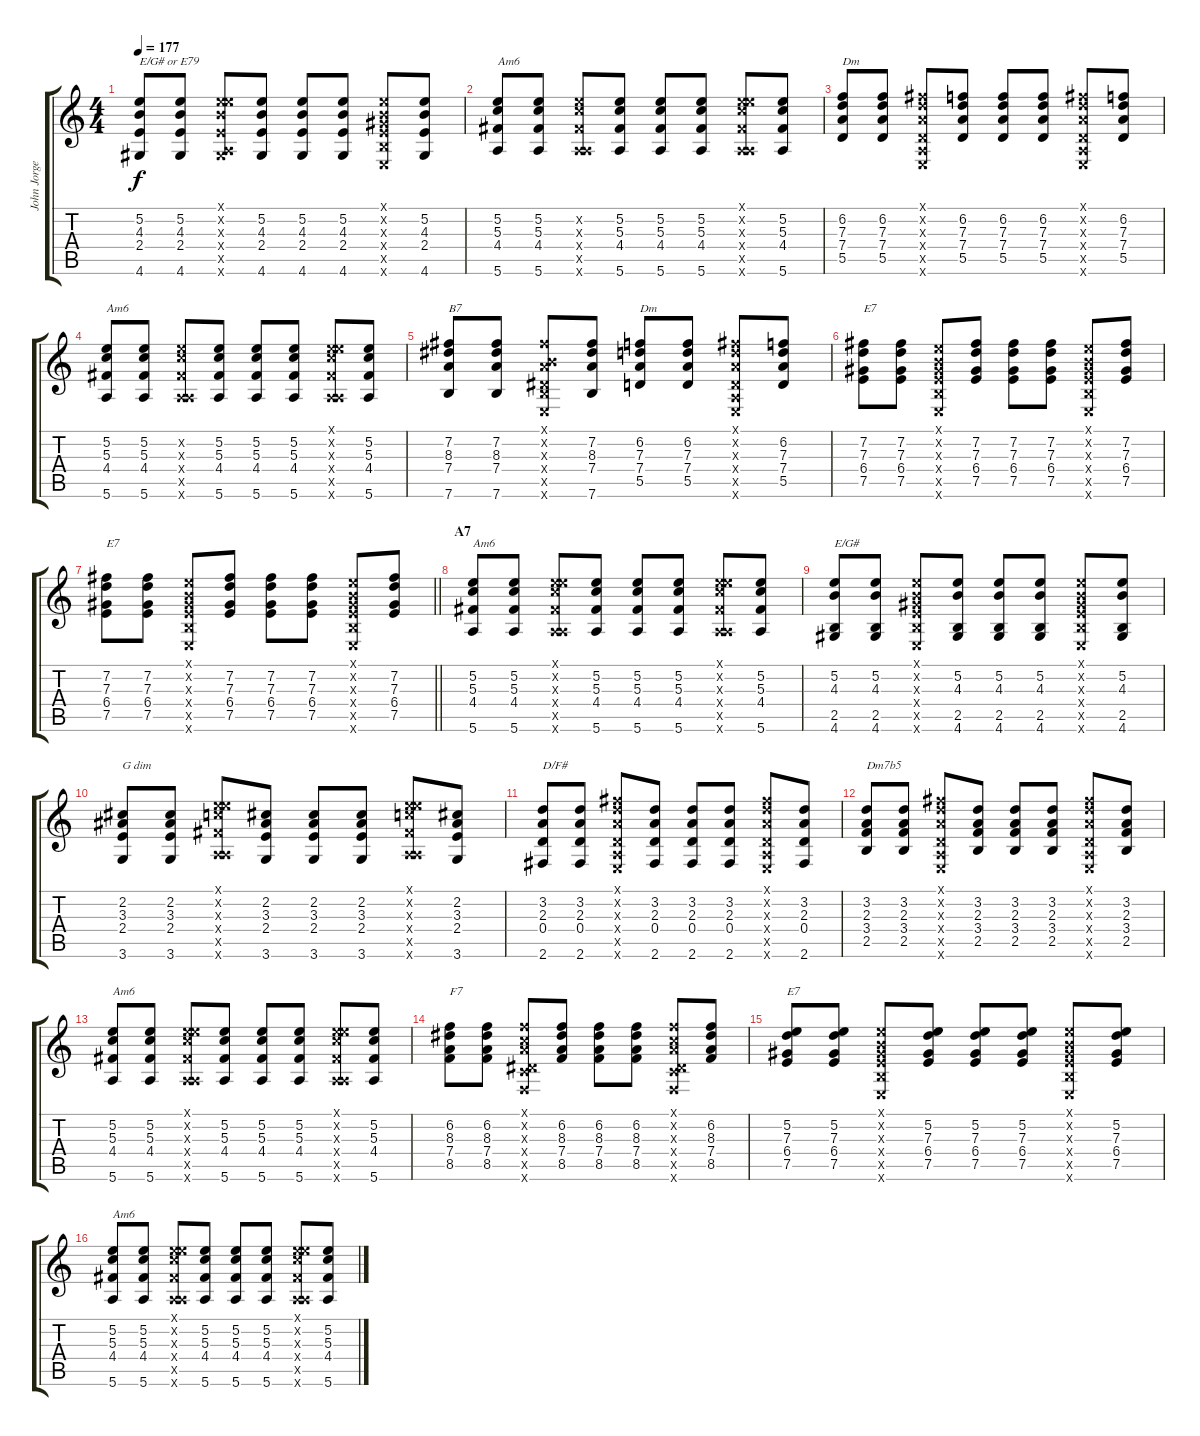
\track ("John Jorgenson - Rhythm Acoustic 1" "John Jorge") {instrument acousticguitarsteel}
\staff {score tabs}
\tuning (E4 B3 G3 D3 A2 E2) {hide}
\ts (4 4)
\tempo 177
\clef g2
\ks c
(5.2 4.3 2.4 4.6).8{txt "E/G# or E79" dy f} (5.2 4.3 2.4 4.6).8 (0.1{x} 5.2{x} 4.3{x} 2.4{x} 0.5{x} 4.6{x}).8 (5.2 4.3 2.4 4.6).8 (5.2 4.3 2.4 4.6).8 (5.2 4.3 2.4 4.6).8 (0.1{x} 0.2{x} 1.3{x} 2.4{x} 2.5{x} 0.6{x}).8 (5.2 4.3 2.4 4.6).8 |
(5.2 5.3 4.4 5.6).8{txt "Am6"} (5.2 5.3 4.4 5.6).8 (5.2{x} 5.3{x} 4.4{x} 0.5{x} 5.6{x}).8 (5.2 5.3 4.4 5.6).8 (5.2 5.3 4.4 5.6).8 (5.2 5.3 4.4 5.6).8 (0.1{x} 5.2{x} 5.3{x} 4.4{x} 0.5{x} 5.6{x}).8 (5.2 5.3 4.4 5.6).8 |
(6.2 7.3 7.4 5.5).8{txt "Dm"} (6.2 7.3 7.4 5.5).8 (2.1{x} 3.2{x} 2.3{x} 0.4{x} 0.5{x} 0.6{x}).8 (6.2 7.3 7.4 5.5).8 (6.2 7.3 7.4 5.5).8 (6.2 7.3 7.4 5.5).8 (2.1{x} 3.2{x} 2.3{x} 0.4{x} 0.5{x} 0.6{x}).8 (6.2 7.3 7.4 5.5).8 |
(5.2 5.3 4.4 5.6).8{txt "Am6"} (5.2 5.3 4.4 5.6).8 (5.2{x} 5.3{x} 4.4{x} 0.5{x} 5.6{x}).8 (5.2 5.3 4.4 5.6).8 (5.2 5.3 4.4 5.6).8 (5.2 5.3 4.4 5.6).8 (0.1{x} 5.2{x} 5.3{x} 4.4{x} 0.5{x} 5.6{x}).8 (5.2 5.3 4.4 5.6).8 |
(7.2 8.3 7.4 7.6).8{txt "B7"} (7.2 8.3 7.4 7.6).8 (2.1{x} 0.2{x} 2.3{x} 1.4{x} 2.5{x} 0.6{x}).8 (7.2 8.3 7.4 7.6).8 (6.2 7.3 7.4 5.5).8{txt "Dm"} (6.2 7.3 7.4 5.5).8 (2.1{x} 3.2{x} 2.3{x} 0.4{x} 0.5{x} 0.6{x}).8 (6.2 7.3 7.4 5.5).8 |
(7.2 7.3 6.4 7.5).8{txt "E7"} (7.2 7.3 6.4 7.5).8 (0.1{x} 0.2{x} 1.3{x} 2.4{x} 2.5{x} 0.6{x}).8 (7.2 7.3 6.4 7.5).8 (7.2 7.3 6.4 7.5).8 (7.2 7.3 6.4 7.5).8 (0.1{x} 0.2{x} 1.3{x} 2.4{x} 2.5{x} 0.6{x}).8 (7.2 7.3 6.4 7.5).8 |
\barLineRight lightlight
(7.2 7.3 6.4 7.5).8{txt "E7"} (7.2 7.3 6.4 7.5).8 (0.1{x} 0.2{x} 1.3{x} 2.4{x} 2.5{x} 0.6{x}).8 (7.2 7.3 6.4 7.5).8 (7.2 7.3 6.4 7.5).8 (7.2 7.3 6.4 7.5).8 (0.1{x} 0.2{x} 1.3{x} 2.4{x} 2.5{x} 0.6{x}).8 (7.2 7.3 6.4 7.5).8 |
\section ("" "A7")
(5.2 5.3 4.4 5.6).8{txt "Am6"} (5.2 5.3 4.4 5.6).8 (0.1{x} 5.2{x} 5.3{x} 4.4{x} 0.5{x} 5.6{x}).8 (5.2 5.3 4.4 5.6).8 (5.2 5.3 4.4 5.6).8 (5.2 5.3 4.4 5.6).8 (0.1{x} 5.2{x} 5.3{x} 4.4{x} 0.5{x} 5.6{x}).8 (5.2 5.3 4.4 5.6).8 |
(5.2 4.3 2.5 4.6).8{txt "E/G#"} (5.2 4.3 2.5 4.6).8 (0.1{x} 0.2{x} 1.3{x} 2.4{x} 2.5{x} 0.6{x}).8 (5.2 4.3 2.5 4.6).8 (5.2 4.3 2.5 4.6).8 (5.2 4.3 2.5 4.6).8 (0.1{x} 0.2{x} 1.3{x} 2.4{x} 2.5{x} 0.6{x}).8 (5.2 4.3 2.5 4.6).8 |
(2.2 3.3 2.4 3.6).8{txt "G dim"} (2.2 3.3 2.4 3.6).8 (0.1{x} 5.2{x} 5.3{x} 4.4{x} 0.5{x} 5.6{x}).8 (2.2 3.3 2.4 3.6).8 (2.2 3.3 2.4 3.6).8 (2.2 3.3 2.4 3.6).8 (0.1{x} 5.2{x} 5.3{x} 4.4{x} 0.5{x} 5.6{x}).8 (2.2 3.3 2.4 3.6).8 |
(3.2 2.3 0.4 2.6).8{txt "D/F#"} (3.2 2.3 0.4 2.6).8 (2.1{x} 3.2{x} 2.3{x} 0.4{x} 0.5{x} 0.6{x}).8 (3.2 2.3 0.4 2.6).8 (3.2 2.3 0.4 2.6).8 (3.2 2.3 0.4 2.6).8 (2.1{x} 3.2{x} 2.3{x} 0.4{x} 0.5{x} 0.6{x}).8 (3.2 2.3 0.4 2.6).8 |
(3.2 2.3 3.4 2.5).8{txt "Dm7b5"} (3.2 2.3 3.4 2.5).8 (2.1{x} 3.2{x} 2.3{x} 0.4{x} 0.5{x} 0.6{x}).8 (3.2 2.3 3.4 2.5).8 (3.2 2.3 3.4 2.5).8 (3.2 2.3 3.4 2.5).8 (2.1{x} 3.2{x} 2.3{x} 0.4{x} 0.5{x} 0.6{x}).8 (3.2 2.3 3.4 2.5).8 |
(5.2 5.3 4.4 5.6).8{txt "Am6"} (5.2 5.3 4.4 5.6).8 (0.1{x} 5.2{x} 5.3{x} 4.4{x} 0.5{x} 5.6{x}).8 (5.2 5.3 4.4 5.6).8 (5.2 5.3 4.4 5.6).8 (5.2 5.3 4.4 5.6).8 (0.1{x} 5.2{x} 5.3{x} 4.4{x} 0.5{x} 5.6{x}).8 (5.2 5.3 4.4 5.6).8 |
(6.2 8.3 7.4 8.5).8{txt "F7"} (6.2 8.3 7.4 8.5).8 (1.1{x} 1.2{x} 2.3{x} 1.4{x} 3.5{x} 1.6{x}).8 (6.2 8.3 7.4 8.5).8 (6.2 8.3 7.4 8.5).8 (6.2 8.3 7.4 8.5).8 (1.1{x} 1.2{x} 2.3{x} 1.4{x} 3.5{x} 1.6{x}).8 (6.2 8.3 7.4 8.5).8 |
(5.2 7.3 6.4 7.5).8{txt "E7"} (5.2 7.3 6.4 7.5).8 (0.1{x} 0.2{x} 1.3{x} 2.4{x} 2.5{x} 0.6{x}).8 (5.2 7.3 6.4 7.5).8 (5.2 7.3 6.4 7.5).8 (5.2 7.3 6.4 7.5).8 (0.1{x} 0.2{x} 1.3{x} 2.4{x} 2.5{x} 0.6{x}).8 (5.2 7.3 6.4 7.5).8 |
(5.2 5.3 4.4 5.6).8{txt "Am6"} (5.2 5.3 4.4 5.6).8 (0.1{x} 5.2{x} 5.3{x} 4.4{x} 0.5{x} 5.6{x}).8 (5.2 5.3 4.4 5.6).8 (5.2 5.3 4.4 5.6).8 (5.2 5.3 4.4 5.6).8 (0.1{x} 5.2{x} 5.3{x} 4.4{x} 0.5{x} 5.6{x}).8 (5.2 5.3 4.4 5.6).8
